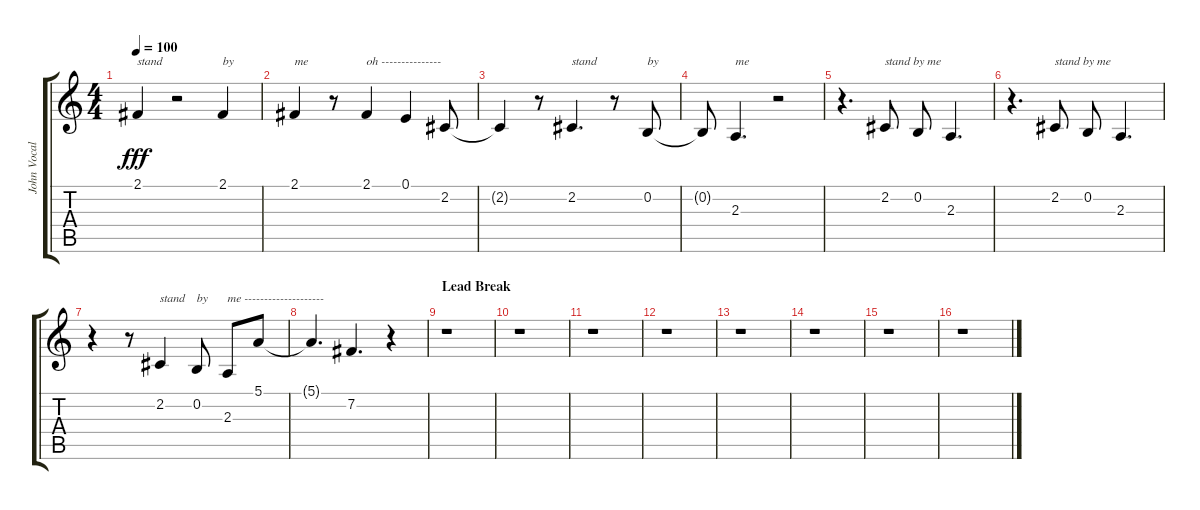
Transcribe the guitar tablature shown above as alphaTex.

\track ("John Vocal" "John Vocal") {instrument tenorsax}
\staff {score tabs}
\tuning (E4 B3 G3 D3 A2 E2) {hide}
\ts (4 4)
\tempo 100
\clef g2
\ks c
2.1.4{txt "stand" dy fff} r.2 2.1.4{txt "by"} |
2.1.4{txt "me"} r.8 2.1.4{txt "oh ---------------"} 0.1.4 2.2.8 |
2.2{t}.4 r.8 2.2.4{d txt "stand"} r.8 0.2.8{txt "by"} |
0.2{t}.8 2.3.4{d txt "me"} r.2 |
r.4{d} 2.2.8{txt "stand by me"} 0.2.8 2.3.4{d} |
r.4{d} 2.2.8{txt "stand by me"} 0.2.8 2.3.4{d} |
r.4 r.8 2.2.4{txt "stand"} 0.2.8{txt "by"} 2.3.8{txt "me --------------------"} 5.1.8 |
5.1{t}.4{d} 7.2.4{d} r.4 |
\section ("" "Lead Break")
r.1 |
r.1 |
r.1 |
r.1 |
r.1 |
r.1 |
r.1 |
r.1
